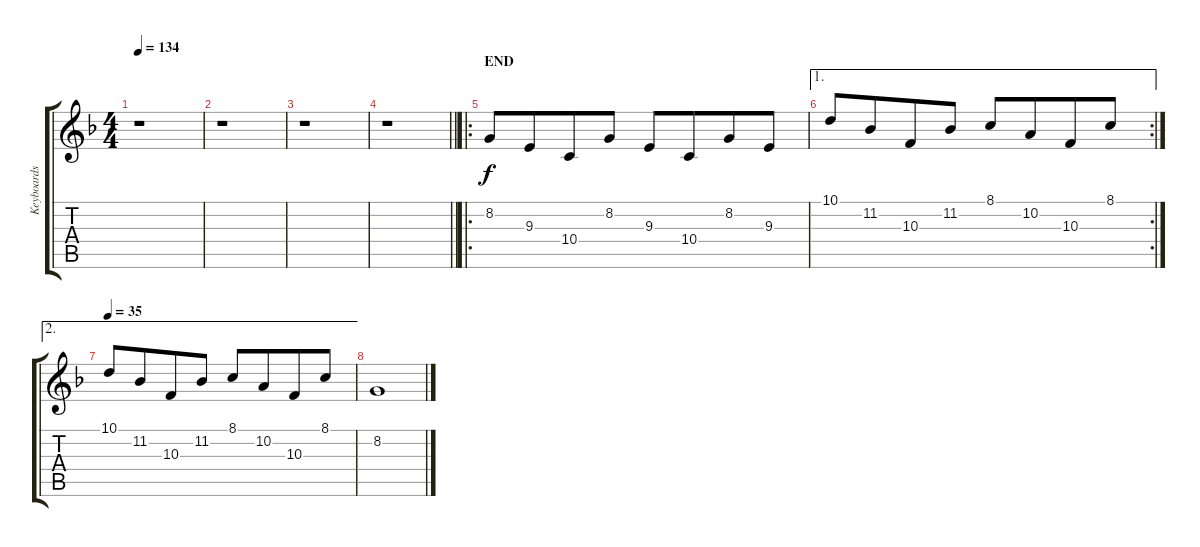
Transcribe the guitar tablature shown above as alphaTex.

\track ("Keyboards" "Keyboards") {instrument drawbarorgan}
\staff {score tabs}
\tuning (E4 B3 G3 D3 A2 E2) {hide}
\ts (4 4)
\tempo 134
\clef g2
\ks f
r.1{dy f} |
r.1 |
r.1 |
\barLineRight lightlight
r.1 |
\ro
\section ("" "END")
8.2.8 9.3.8{beam merge} 10.4.8 8.2.8 9.3.8 10.4.8{beam merge} 8.2.8 9.3.8 |
\ae 1
\rc 2
10.1.8 11.2.8{beam merge} 10.3.8 11.2.8 8.1.8 10.2.8{beam merge} 10.3.8 8.1.8 |
\ae 2
\tempo 35
10.1.8 11.2.8{beam merge} 10.3.8 11.2.8 8.1.8 10.2.8{beam merge} 10.3.8 8.1.8 |
8.2.1
